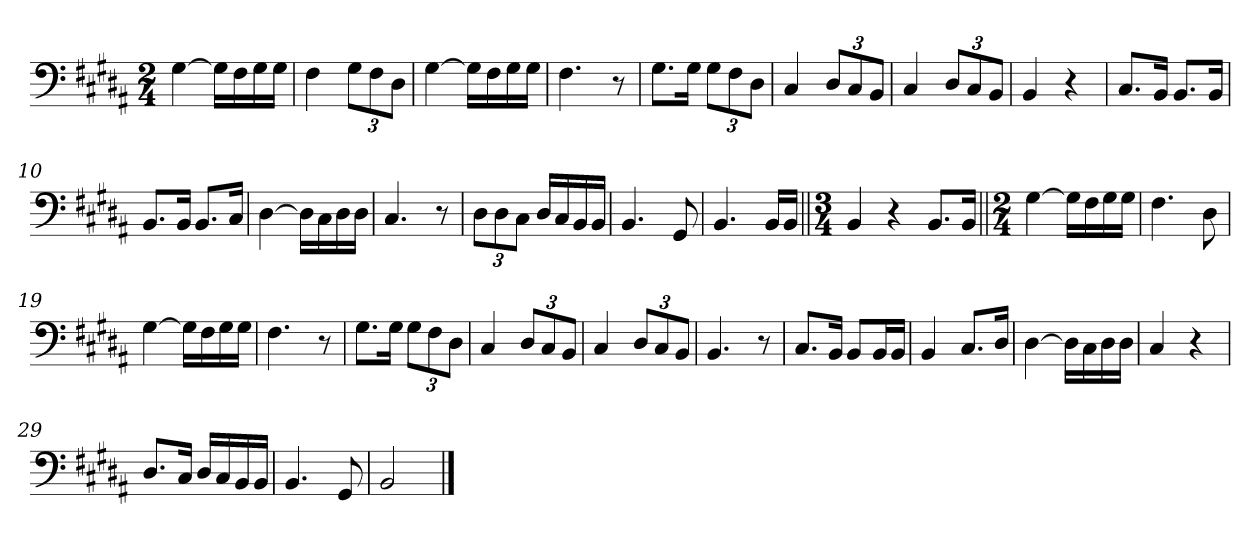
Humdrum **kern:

**kern
*part1
*staff1
*clefF4
*k[f#c#g#d#a#]
*M2/4
=1
[4G#\
16G#\LL]
16F#\
16G#\
16G#\JJ
=2
4F#\
12G#\L
12F#\
12D#\J
=3
[4G#\
16G#\LL]
16F#\
16G#\
16G#\JJ
=4
4.F#\
8r
=5
8.G#\L
16G#\Jk
12G#\L
12F#\
12D#\J
=6
4C#/
12D#/L
12C#/
12BB/J
=7
4C#/
12D#/L
12C#/
12BB/J
=8
4BB/
4r
=9
8.C#/L
16BB/Jk
8.BB/L
16BB/Jk
=10
8.BB/L
16BB/Jk
8.BB/L
16C#/Jk
=11
[4D#\
16D#\LL]
16C#\
16D#\
16D#\JJ
=12
4.C#/
8r
=13
12D#\L
12D#\
12C#\J
16D#/LL
16C#/
16BB/
16BB/JJ
=14
4.BB/
8GG#/
=15
4.BB/
16BB/LL
16BB/JJ
=16||
*M3/4
4BB/
4r
8.BB/L
16BB/Jk
=17||
*M2/4
[4G#\
16G#\LL]
16F#\
16G#\
16G#\JJ
=18
4.F#\
8D#\
=19
[4G#\
16G#\LL]
16F#\
16G#\
16G#\JJ
=20
4.F#\
8r
=21
8.G#\L
16G#\Jk
12G#\L
12F#\
12D#\J
=22
4C#/
12D#/L
12C#/
12BB/J
=23
4C#/
12D#/L
12C#/
12BB/J
=24
4.BB/
8r
=25
8.C#/L
16BB/Jk
8BB/L
16BB/L
16BB/JJ
=26
4BB/
8.C#/L
16D#/Jk
=27
[4D#\
16D#\LL]
16C#\
16D#\
16D#\JJ
=28
4C#/
4r
=29
8.D#/L
16C#/Jk
16D#/LL
16C#/
16BB/
16BB/JJ
=30
4.BB/
8GG#/
=31
2BB/
==
*-
